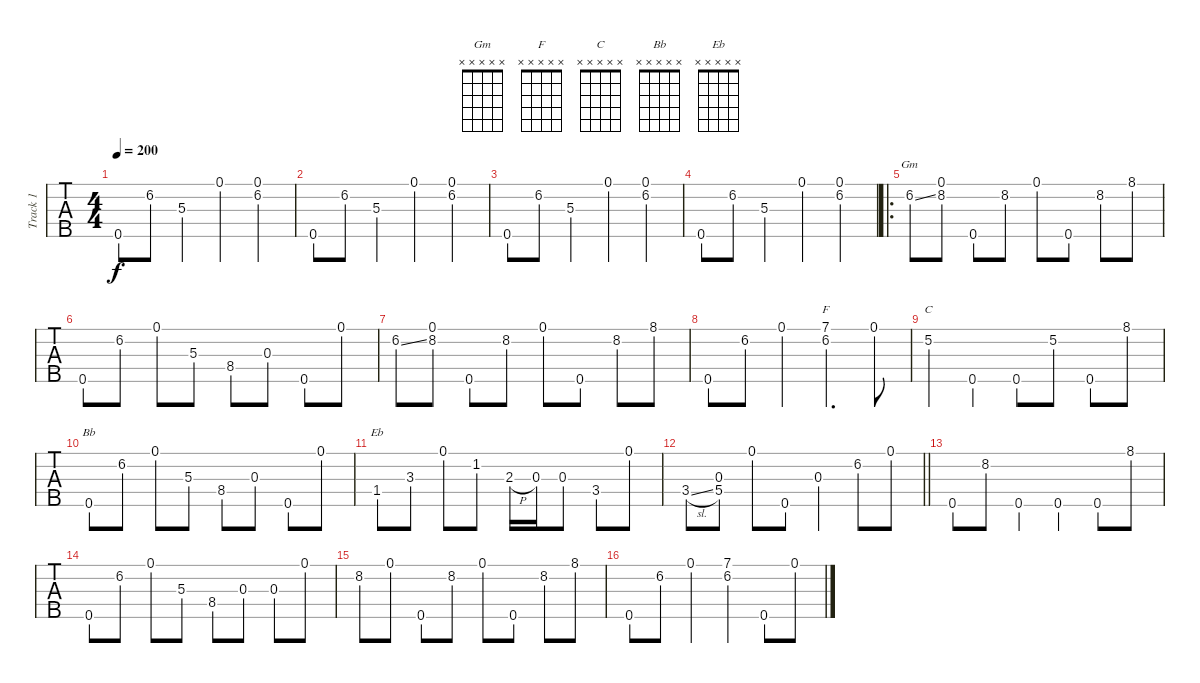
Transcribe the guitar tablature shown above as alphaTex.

\track ("Track 1" "Track 1") {instrument banjo}
\staff {tabs}
\tuning (D4 B3 G3 D3 G4) {hide}
\displaytranspose 12
\chord ("Gm" x x x x x)
\chord ("F" x x x x x)
\chord ("C" x x x x x)
\chord ("Bb" x x x x x)
\chord ("Eb" x x x x x)
\ts (4 4)
\tempo 200
\clef g2
\ks c
0.5.8{dy f instrument banjo} 6.2.8 5.3.4 0.1.4 (0.1 6.2).4 |
0.5.8 6.2.8 5.3.4 0.1.4 (0.1 6.2).4 |
0.5.8 6.2.8 5.3.4 0.1.4 (0.1 6.2).4 |
0.5.8 6.2.8 5.3.4 0.1.4 (0.1 6.2).4 |
\ro
6.2{ss}.8{ch "Gm"} (0.1 8.2).8 0.5.8 8.2.8 0.1.8 0.5.8 8.2.8 8.1.8 |
0.5.8 6.2.8 0.1.8 5.3.8 8.4.8 0.3.8 0.5.8 0.1.8 |
6.2{ss}.8 (0.1 8.2).8 0.5.8 8.2.8 0.1.8 0.5.8 8.2.8 8.1.8 |
0.5.8 6.2.8 0.1.4 (7.1 6.2).4{d ch "F"} 0.1.8 |
5.2.4{ch "C"} 0.5.4 0.5.8 5.2.8 0.5.8 8.1.8 |
0.5.8{ch "Bb"} 6.2.8 0.1.8 5.3.8 8.4.8 0.3.8 0.5.8 0.1.8 |
1.4.8{ch "Eb"} 3.3.8 0.1.8 1.2.8 2.3{h}.16 0.3.16 0.3.8 3.4.8 0.1.8 |
\barLineRight lightlight
3.4{sl}.8 (0.3 5.4).8 0.1.8 0.5.8 0.3.4 6.2.8 0.1.8 |
0.5.8 8.2.8 0.5.4 0.5.4 0.5.8 8.1.8 |
0.5.8 6.2.8 0.1.8 5.3.8 8.4.8 0.3.8 0.3.8 0.1.8 |
8.2.8 0.1.8 0.5.8 8.2.8 0.1.8 0.5.8 8.2.8 8.1.8 |
0.5.8 6.2.8 0.1.4 (7.1 6.2).4 0.5.8 0.1.8
